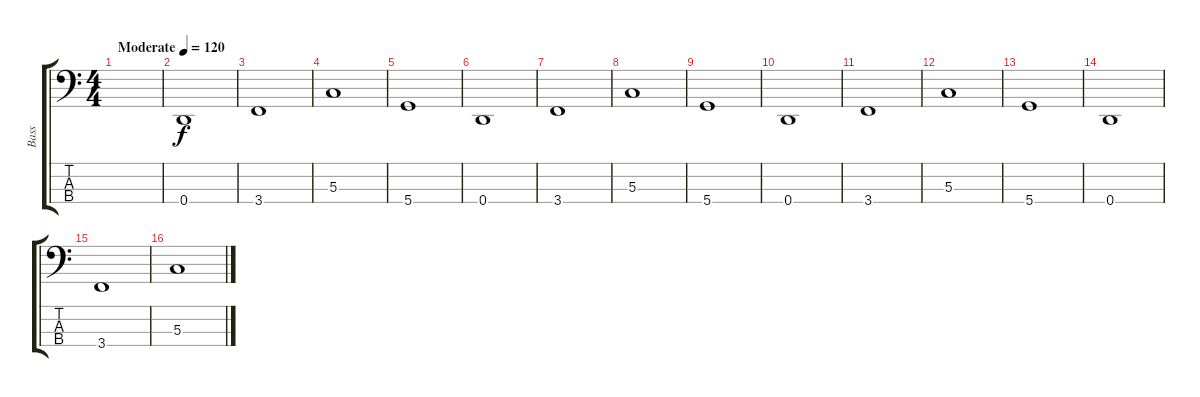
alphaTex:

\track ("Bass" "Bass") {instrument electricbassfinger}
\staff {score tabs}
\tuning (F2 C2 G1 D1) {hide}
\ts (4 4)
\tempo (120 "Moderate")
\clef f4
\ks c
|
0.4.1 |
3.4.1 |
5.3.1 |
5.4.1 |
0.4.1 |
3.4.1 |
5.3.1 |
5.4.1 |
0.4.1 |
3.4.1 |
5.3.1 |
5.4.1 |
0.4.1 |
3.4.1 |
5.3.1
